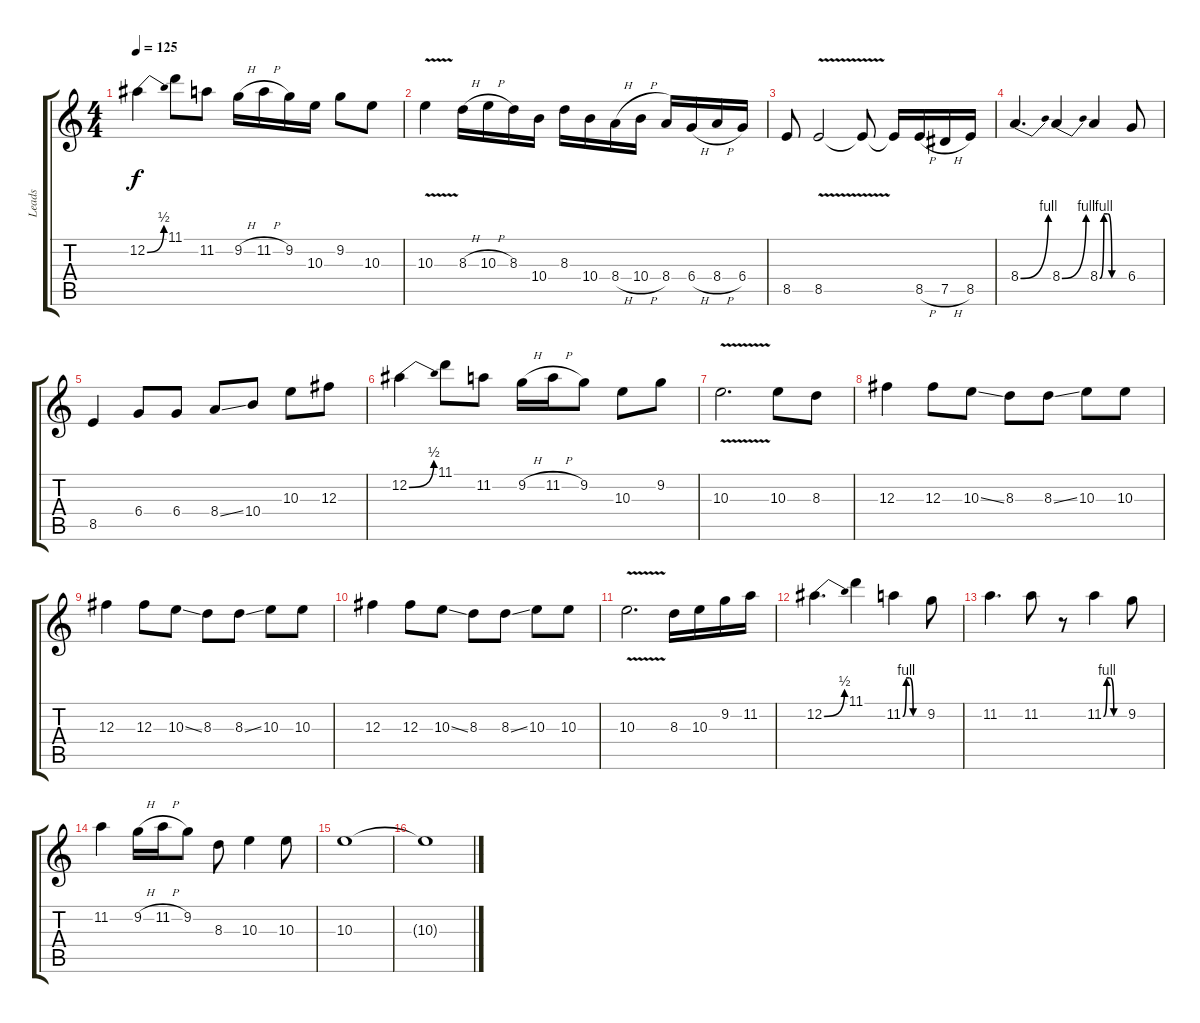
\track ("Leads" "Leads") {instrument distortionguitar}
\staff {score tabs}
\tuning (Eb4 Bb3 Gb3 Db3 Ab2 Db2) {hide}
\ts (4 4)
\tempo 125
\clef g2
\ks c
12.2{be (bend 0 0 60 2)}.4{dy f} 11.1.8 11.2.8 9.2{h}.16 11.2{h}.16 9.2.16 10.3.16 9.2.8 10.3.8 |
10.3{v}.4 8.3{h}.16 10.3{h}.16 8.3.16 10.4.16 8.3.16 10.4.16 8.4{h}.16 10.4{h}.16 8.4.16 6.4{h}.16 8.4{h}.16 6.4.16 |
8.5.8 8.5{v}.2 8.5{t}.8 8.5{t}.16 8.5{h}.16 7.5{h}.16 8.5.16 |
8.4{be (bend 0 0 60 4)}.4{d} 8.4{be (bend 0 0 60 4)}.4 8.4{be (custom 0 0 10 4 20 4 30 0 60 0)}.4 6.4.8 |
8.5.4 6.4.8 6.4.8 8.4{ss}.8 10.4.8 10.3.8 12.3.8 |
12.2{be (bend 0 0 60 2)}.4 11.1.8 11.2.8 9.2{h}.16 11.2{h}.16 9.2.8 10.3.8 9.2.8 |
10.3{v}.2{d} 10.3.8 8.3.8 |
12.3.4 12.3.8 10.3{ss}.8 8.3.8 8.3{ss}.8 10.3.8 10.3.8 |
12.3.4 12.3.8 10.3{ss}.8 8.3.8 8.3{ss}.8 10.3.8 10.3.8 |
12.3.4 12.3.8 10.3{ss}.8 8.3.8 8.3{ss}.8 10.3.8 10.3.8 |
10.3{v}.2{d} 8.3.16 10.3.16 9.2.16 11.2.16 |
12.2{be (bend 0 0 60 2)}.4{d} 11.1.4 11.2{be (custom 0 0 10 4 20 4 30 0 60 0)}.4 9.2.8 |
11.2.4{d} 11.2.8 r.8 11.2{be (custom 0 0 10 4 20 4 30 0 60 0)}.4 9.2.8 |
11.2.4 9.2{h}.16 11.2{h}.16 9.2.8 8.3.8 10.3.4 10.3.8 |
10.3.1 |
10.3{t}.1
